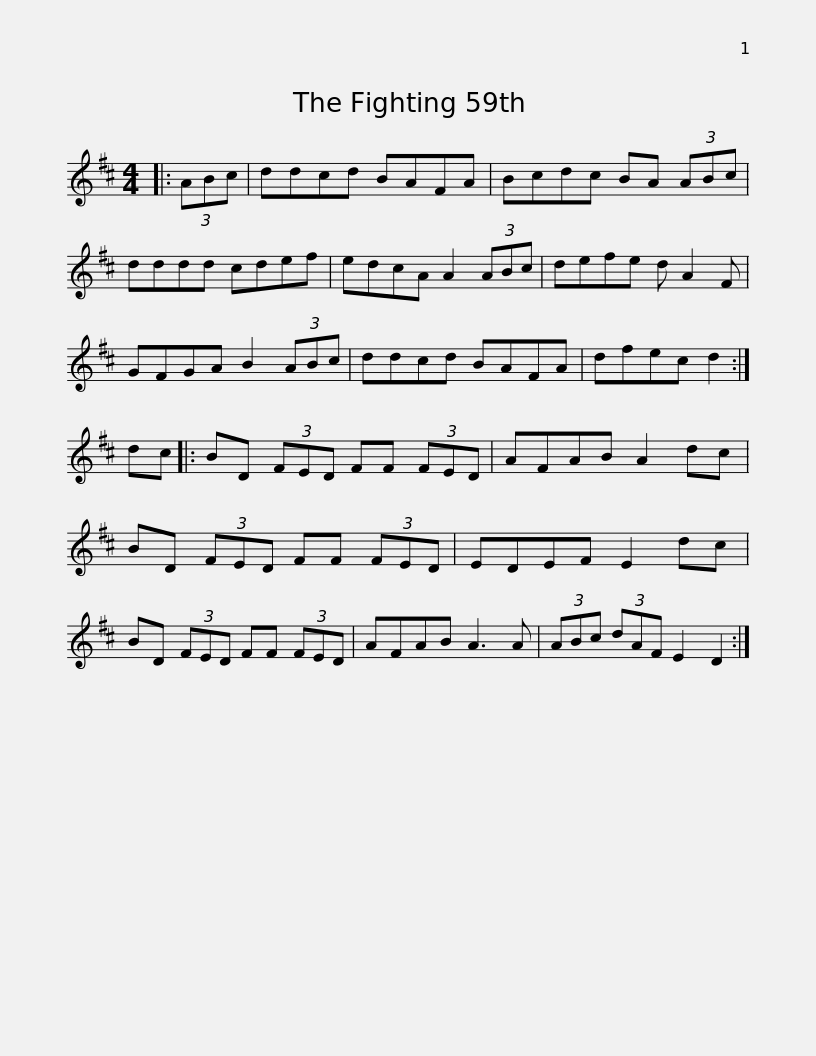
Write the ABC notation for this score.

X:1
L:1/8
M:4/4
I:linebreak $
K:D
V:1 treble
V:1
|: (3ABc | ddcd BAFA | Bcdc BA (3ABc | dddd cdef | edcA A2 (3ABc | %5
 defe d A2 F |$ GFGA B2 (3ABc | ddcd BAFA | dfec d2 :| dc |: %10
 BD (3FED FF (3FED | AFAB A2 dc |$ BD (3FED FF (3FED | EDEF E2 dc | BD (3FED FF (3FED | %15
 AFAB A3 A | (3ABc (3dAF E2 D2 :| %17
